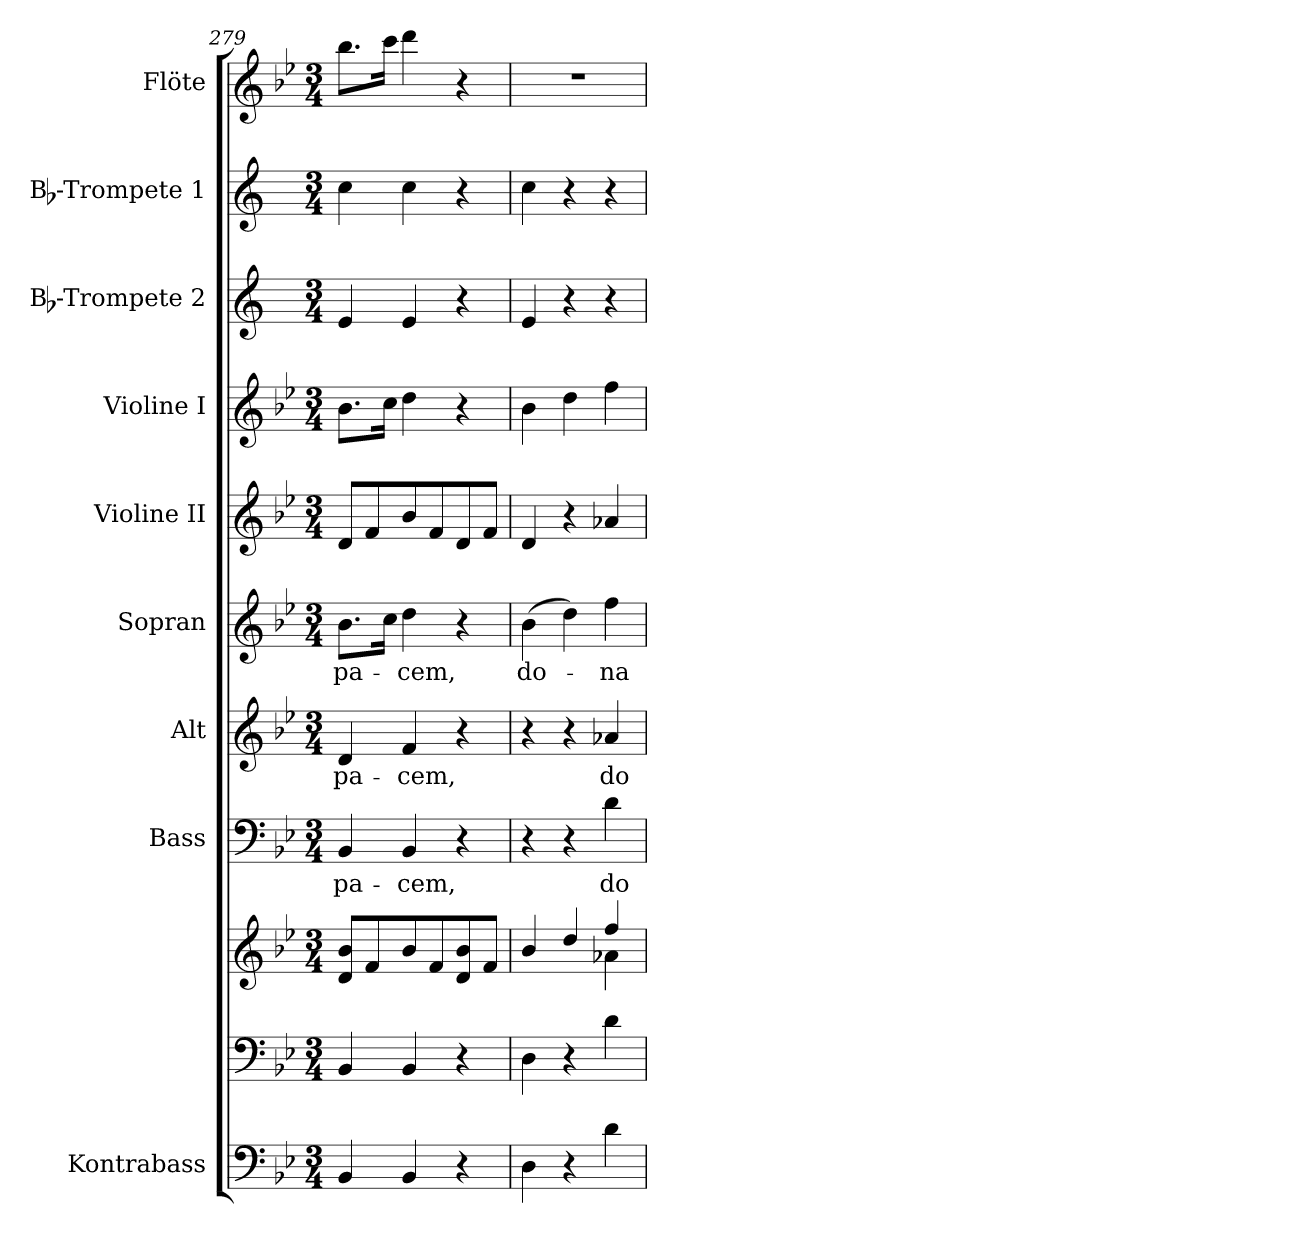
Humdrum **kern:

**kern	**kern	**kern	**kern	**text	**kern	**text	**kern	**text	**kern	**kern	**kern	**kern	**kern
*part10	*part9	*part9	*part8	*part8	*part7	*part7	*part6	*part6	*part5	*part4	*part3	*part2	*part1
*staff11	*staff10	*staff9	*staff8	*staff8	*staff7	*staff7	*staff6	*staff6	*staff5	*staff4	*staff3	*staff2	*staff1
*I"Kontrabass	*	*	*I"Bass	*	*I"Alt	*	*I"Sopran	*	*I"Violine II	*I"Violine I	*I"Bb-Trompete 2	*I"Bb-Trompete 1	*I"Flöte
*I'Kb.	*	*	*I'B.	*	*I'A.	*	*I'S.	*	*I'Vl. II	*I'Vl. I	*I'Bb Trp. 2	*I'Bb Trp. 1	*I'Fl.
*clefF4	*clefF4	*clefG2	*clefF4	*	*clefG2	*	*clefG2	*	*clefG2	*clefG2	*clefG2	*clefG2	*clefG2
*ITrd7c12	*	*	*	*	*	*	*	*	*	*	*ITrd1c2	*ITrd1c2	*
*k[b-e-]	*k[b-e-]	*k[b-e-]	*k[b-e-]	*	*k[b-e-]	*	*k[b-e-]	*	*k[b-e-]	*k[b-e-]	*k[b-e-]	*k[b-e-]	*k[b-e-]
*B-:	*B-:	*B-:	*B-:	*	*B-:	*	*B-:	*	*B-:	*B-:	*B-:	*B-:	*B-:
*M3/4	*M3/4	*M3/4	*M3/4	*	*M3/4	*	*M3/4	*	*M3/4	*M3/4	*M3/4	*M3/4	*M3/4
=279	=279	=279	=279	=279	=279	=279	=279	=279	=279	=279	=279	=279	=279
!	!	!	!	!LO:LY:b	!	!LO:LY:b	!	!LO:LY:b	!	!	!	!	!
4BBB-/	4BB-/	8d/ 8b-/L	4BB-/	pa-	4d/	pa-	8.b-\L	pa-	8d/L	8.b-\L	4d/	4b-\	8.bb-\L
.	.	8f/	.	.	.	.	.	.	8f/	.	.	.	.
.	.	.	.	.	.	.	16cc\Jk	.	.	16cc\Jk	.	.	16ccc\Jk
!	!	!	!	!LO:LY:b	!	!LO:LY:b	!	!LO:LY:b	!	!	!	!	!
4BBB-/	4BB-/	8b-/	4BB-/	-cem,	4f/	-cem,	4dd\	-cem,	8b-/	4dd\	4d/	4b-\	4ddd\
.	.	8f/	.	.	.	.	.	.	8f/	.	.	.	.
4r	4r	8d/ 8b-/	4r	.	4r	.	4r	.	8d/	4r	4r	4r	4r
.	.	8f/J	.	.	.	.	.	.	8f/J	.	.	.	.
=280	=280	=280	=280	=280	=280	=280	=280	=280	=280	=280	=280	=280	=280
*	*	*^	*	*	*	*	*	*	*	*	*	*	*
!	!	!	!	!	!	!	!	!	!LO:LY:b	!	!	!	!	!
4DD\	4D\	4b-/	2ryy	4r	.	4r	.	(>4b-\	do-	4d/	4b-\	4d/	4b-\	2.r
4r	4r	4dd/	.	4r	.	4r	.	4dd\)	.	4r	4dd\	4r	4r	.
!	!	!	!	!	!LO:LY:b	!	!LO:LY:b	!	!LO:LY:b	!	!	!	!	!
4D\	4d\	4ff/	4a-X\	4d\	do-	4a-X/	do-	4ff\	-na	4a-X/	4ff\	4r	4r	.
*	*	*v	*v	*	*	*	*	*	*	*	*	*	*	*
=	=	=	=	=	=	=	=	=	=	=	=	=	=
*-	*-	*-	*-	*-	*-	*-	*-	*-	*-	*-	*-	*-	*-
